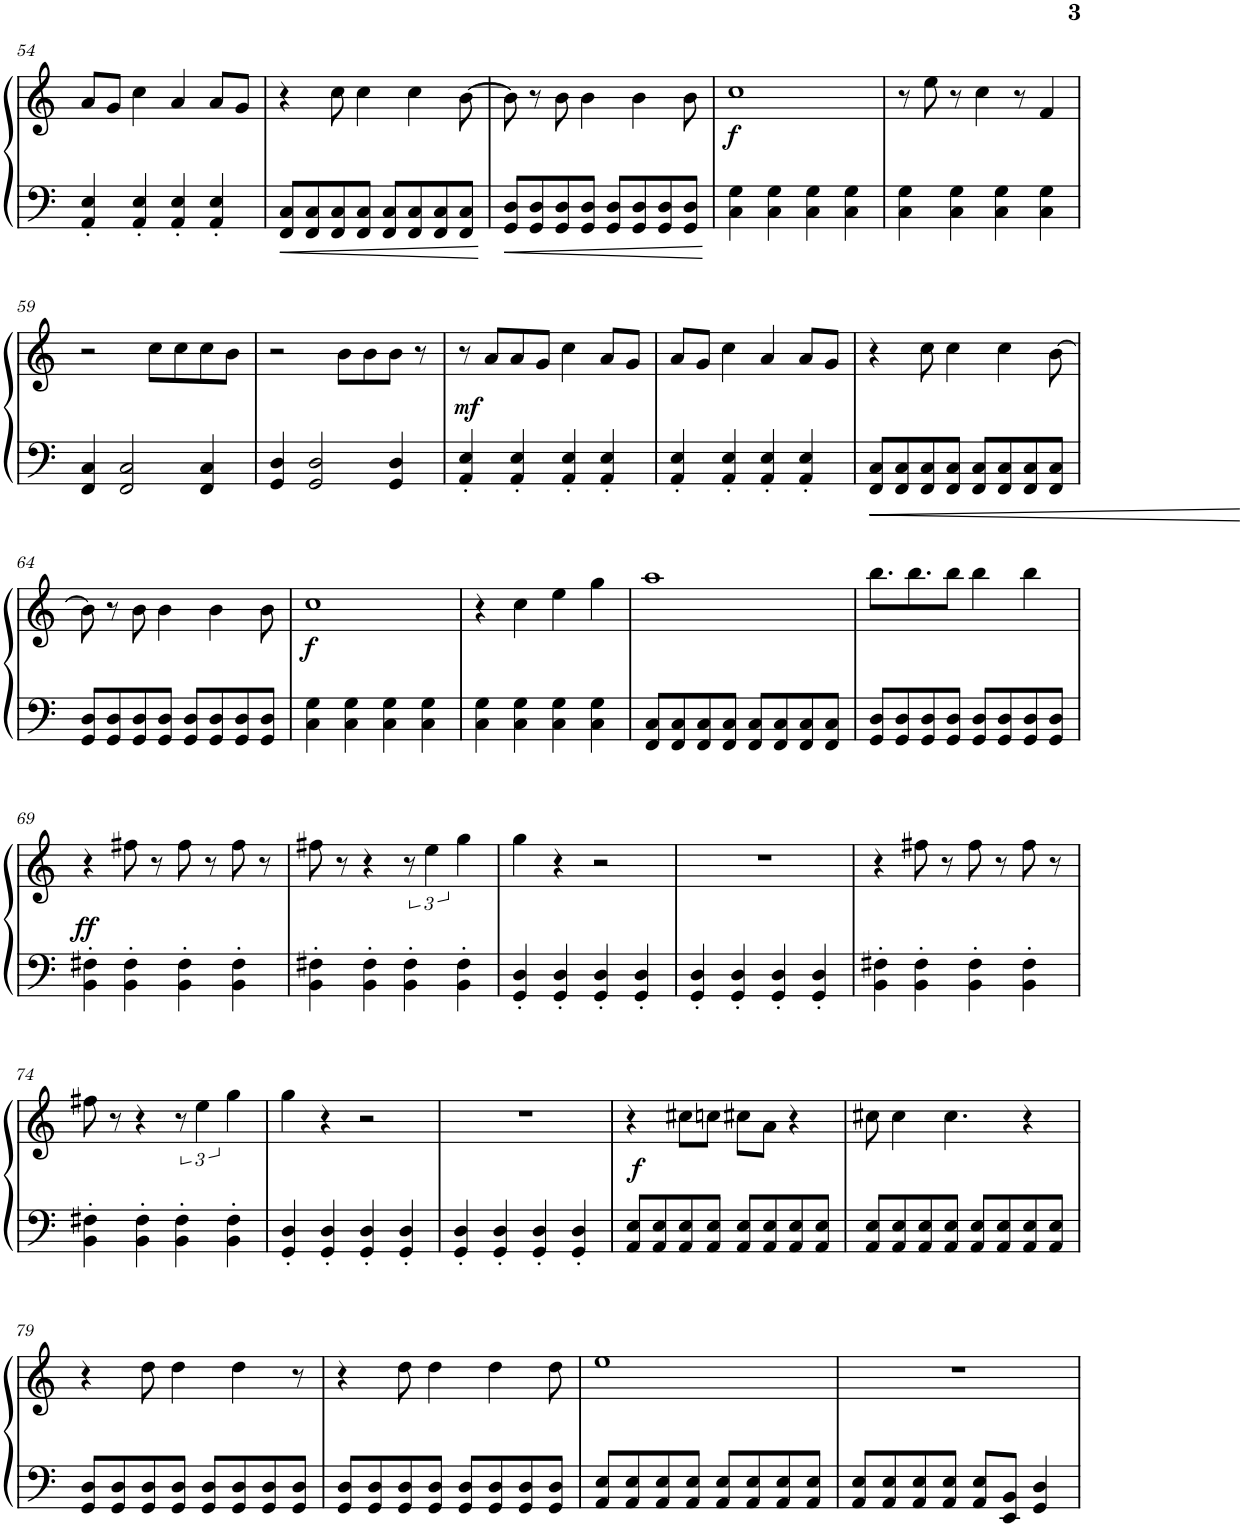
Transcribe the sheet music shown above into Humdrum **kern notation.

**kern	**kern	**dynam
*part1	*part1	*part1
*staff2	*staff1	*staff1/2
*I"Piano	*	*
*I'Pno.	*	*
!!LO:PB:g=z
*clefF4	*clefG2	*
*k[]	*k[]	*
*M4/4	*M4/4	*
=54	=54	=54
4AA/' 4E/'	8a/L	.
.	8g/J	.
4AA/' 4E/'	4cc\	.
4AA/' 4E/'	4a/	.
4AA/' 4E/'	8a/L	.
.	8g/J	.
=55	=55	=55
8FF/ 8C/L	4r	.
8FF/ 8C/	.	.
8FF/ 8C/	8cc\	.
8FF/ 8C/J	4cc\	.
8FF/ 8C/L	.	.
8FF/ 8C/	4cc\	.
8FF/ 8C/	.	.
8FF/ 8C/J	[8b\	.
=56	=56	=56
8GG/ 8D/L	8b\]	.
8GG/ 8D/	8r	.
8GG/ 8D/	8b\	.
8GG/ 8D/J	4b\	.
8GG/ 8D/L	.	.
8GG/ 8D/	4b\	.
8GG/ 8D/	.	.
8GG/ 8D/J	8b\	.
=57	=57	=57
!	!	!LO:DY:a=2
4C\ 4G\	1cc	f
4C\ 4G\	.	.
4C\ 4G\	.	.
4C\ 4G\	.	.
=58	=58	=58
4C\ 4G\	8r	.
.	8ee\	.
4C\ 4G\	8r	.
.	4cc\	.
4C\ 4G\	.	.
.	8r	.
4C\ 4G\	4f/	.
!!LO:LB:g=z
=59	=59	=59
4FF/ 4C/	2r	.
2FF/ 2C/	.	.
.	8cc\L	.
.	8cc\	.
4FF/ 4C/	8cc\	.
.	8b\J	.
=60	=60	=60
4GG/ 4D/	2r	.
2GG/ 2D/	.	.
.	8b\L	.
.	8b\	.
4GG/ 4D/	8b\J	.
.	8r	.
=61	=61	=61
!	!	!LO:DY:a=2
4AA/' 4E/'	8r	mf
.	8a/L	.
4AA/' 4E/'	8a/	.
.	8g/J	.
4AA/' 4E/'	4cc\	.
4AA/' 4E/'	8a/L	.
.	8g/J	.
=62	=62	=62
4AA/' 4E/'	8a/L	.
.	8g/J	.
4AA/' 4E/'	4cc\	.
4AA/' 4E/'	4a/	.
4AA/' 4E/'	8a/L	.
.	8g/J	.
=63	=63	=63
8FF/ 8C/L	4r	.
8FF/ 8C/	.	.
8FF/ 8C/	8cc\	.
8FF/ 8C/J	4cc\	.
8FF/ 8C/L	.	.
8FF/ 8C/	4cc\	.
8FF/ 8C/	.	.
8FF/ 8C/J	[8b\	.
!!LO:LB:g=z
=64	=64	=64
8GG/ 8D/L	8b\]	.
8GG/ 8D/	8r	.
8GG/ 8D/	8b\	.
8GG/ 8D/J	4b\	.
8GG/ 8D/L	.	.
8GG/ 8D/	4b\	.
8GG/ 8D/	.	.
8GG/ 8D/J	8b\	.
=65	=65	=65
!	!	!LO:DY:a=2
4C\ 4G\	1cc	f
4C\ 4G\	.	.
4C\ 4G\	.	.
4C\ 4G\	.	.
=66	=66	=66
4C\ 4G\	4r	.
4C\ 4G\	4cc\	.
4C\ 4G\	4ee\	.
4C\ 4G\	4gg\	.
=67	=67	=67
8FF/ 8C/L	1aa	.
8FF/ 8C/	.	.
8FF/ 8C/	.	.
8FF/ 8C/J	.	.
8FF/ 8C/L	.	.
8FF/ 8C/	.	.
8FF/ 8C/	.	.
8FF/ 8C/J	.	.
=68	=68	=68
8GG/ 8D/L	8.bb\L	.
8GG/ 8D/	.	.
.	8.bb\	.
8GG/ 8D/	.	.
8GG/ 8D/J	8bb\J	.
8GG/ 8D/L	4bb\	.
8GG/ 8D/	.	.
8GG/ 8D/	4bb\	.
8GG/ 8D/J	.	.
!!LO:LB:g=z
=69	=69	=69
!	!	!LO:DY:a=2
4BB\' 4F#X\'	4r	ff
4BB\' 4F#\'	8ff#X\	.
.	8r	.
4BB\' 4F#\'	8ff#\	.
.	8r	.
4BB\' 4F#\'	8ff#\	.
.	8r	.
=70	=70	=70
4BB\' 4F#X\'	8ff#X\	.
.	8r	.
4BB\' 4F#\'	4r	.
4BB\' 4F#\'	12r	.
.	6ee\	.
4BB\' 4F#\'	4gg\	.
=71	=71	=71
4GG/' 4D/'	4gg\	.
4GG/' 4D/'	4r	.
4GG/' 4D/'	2r	.
4GG/' 4D/'	.	.
=72	=72	=72
4GG/' 4D/'	1r	.
4GG/' 4D/'	.	.
4GG/' 4D/'	.	.
4GG/' 4D/'	.	.
=73	=73	=73
4BB\' 4F#X\'	4r	.
4BB\' 4F#\'	8ff#X\	.
.	8r	.
4BB\' 4F#\'	8ff#\	.
.	8r	.
4BB\' 4F#\'	8ff#\	.
.	8r	.
!!LO:LB:g=z
=74	=74	=74
4BB\' 4F#X\'	8ff#X\	.
.	8r	.
4BB\' 4F#\'	4r	.
4BB\' 4F#\'	12r	.
.	6ee\	.
4BB\' 4F#\'	4gg\	.
=75	=75	=75
4GG/' 4D/'	4gg\	.
4GG/' 4D/'	4r	.
4GG/' 4D/'	2r	.
4GG/' 4D/'	.	.
=76	=76	=76
4GG/' 4D/'	1r	.
4GG/' 4D/'	.	.
4GG/' 4D/'	.	.
4GG/' 4D/'	.	.
=77	=77	=77
8AA/ 8E/L	4r	.
!	!	!LO:DY:a=2
8AA/ 8E/	.	f
8AA/ 8E/	8cc#X\L	.
8AA/ 8E/J	8ccn\J	.
8AA/ 8E/L	8cc#X\L	.
8AA/ 8E/	8a\J	.
8AA/ 8E/	4r	.
8AA/ 8E/J	.	.
=78	=78	=78
8AA/ 8E/L	8cc#X\	.
8AA/ 8E/	4cc#\	.
8AA/ 8E/	.	.
8AA/ 8E/J	4.cc#\	.
8AA/ 8E/L	.	.
8AA/ 8E/	.	.
8AA/ 8E/	4r	.
8AA/ 8E/J	.	.
!!LO:LB:g=z
=79	=79	=79
8GG/ 8D/L	4r	.
8GG/ 8D/	.	.
8GG/ 8D/	8dd\	.
8GG/ 8D/J	4dd\	.
8GG/ 8D/L	.	.
8GG/ 8D/	4dd\	.
8GG/ 8D/	.	.
8GG/ 8D/J	8r	.
=80	=80	=80
8GG/ 8D/L	4r	.
8GG/ 8D/	.	.
8GG/ 8D/	8dd\	.
8GG/ 8D/J	4dd\	.
8GG/ 8D/L	.	.
8GG/ 8D/	4dd\	.
8GG/ 8D/	.	.
8GG/ 8D/J	8dd\	.
=81	=81	=81
8AA/ 8E/L	1ee	.
8AA/ 8E/	.	.
8AA/ 8E/	.	.
8AA/ 8E/J	.	.
8AA/ 8E/L	.	.
8AA/ 8E/	.	.
8AA/ 8E/	.	.
8AA/ 8E/J	.	.
=82	=82	=82
8AA/ 8E/L	1r	.
8AA/ 8E/	.	.
8AA/ 8E/	.	.
8AA/ 8E/J	.	.
8AA/ 8E/L	.	.
8EE/ 8BB/J	.	.
4GG/ 4D/	.	.
=	=	=
*-	*-	*-
